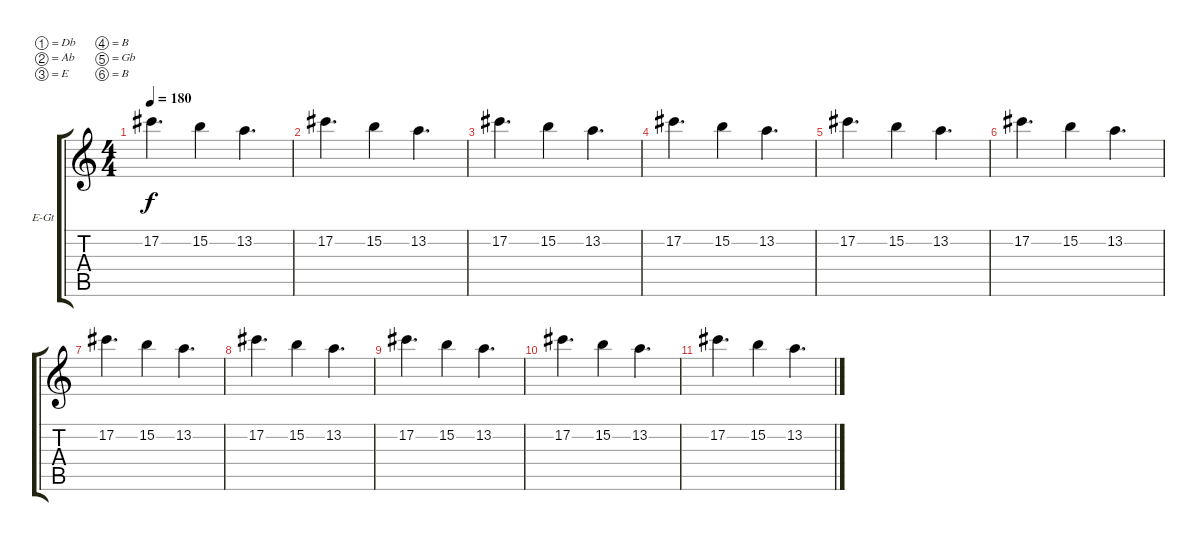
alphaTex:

\defaultSystemsLayout 4
\bracketExtendMode groupsimilarinstruments
\firstSystemTrackNameOrientation horizontal
\otherSystemsTrackNameOrientation horizontal
\track ("Electric Guitar" "E-Gt") {instrument distortionguitar}
\staff {score tabs}
\tuning (Db4 Ab3 E3 B2 Gb2 B1)
\ts (4 4)
\tempo 180
\clef g2
\scale
0.333333
\ks c
17.2.4{d dy f} 15.2.4 13.2.4{d} |
\scale
0.333333 17.2.4{d} 15.2.4 13.2.4{d} |
\scale
0.333333 17.2.4{d} 15.2.4 13.2.4{d} |
\scale
0.333333 17.2.4{d} 15.2.4 13.2.4{d} |
\scale
0.333333 17.2.4{d} 15.2.4 13.2.4{d} |
\scale
0.333333 17.2.4{d} 15.2.4 13.2.4{d} |
\scale
0.333333 17.2.4{d} 15.2.4 13.2.4{d} |
\scale
0.333333 17.2.4{d} 15.2.4 13.2.4{d} |
\scale
0.333333 17.2.4{d} 15.2.4 13.2.4{d} |
\scale
0.333333 17.2.4{d} 15.2.4 13.2.4{d} |
\scale
0.333333 17.2.4{d} 15.2.4 13.2.4{d} |
\scale
0.333333 |
\scale
0.333333 |
\scale
0.333333 |
\scale
0.333333 |
\scale
0.333333
